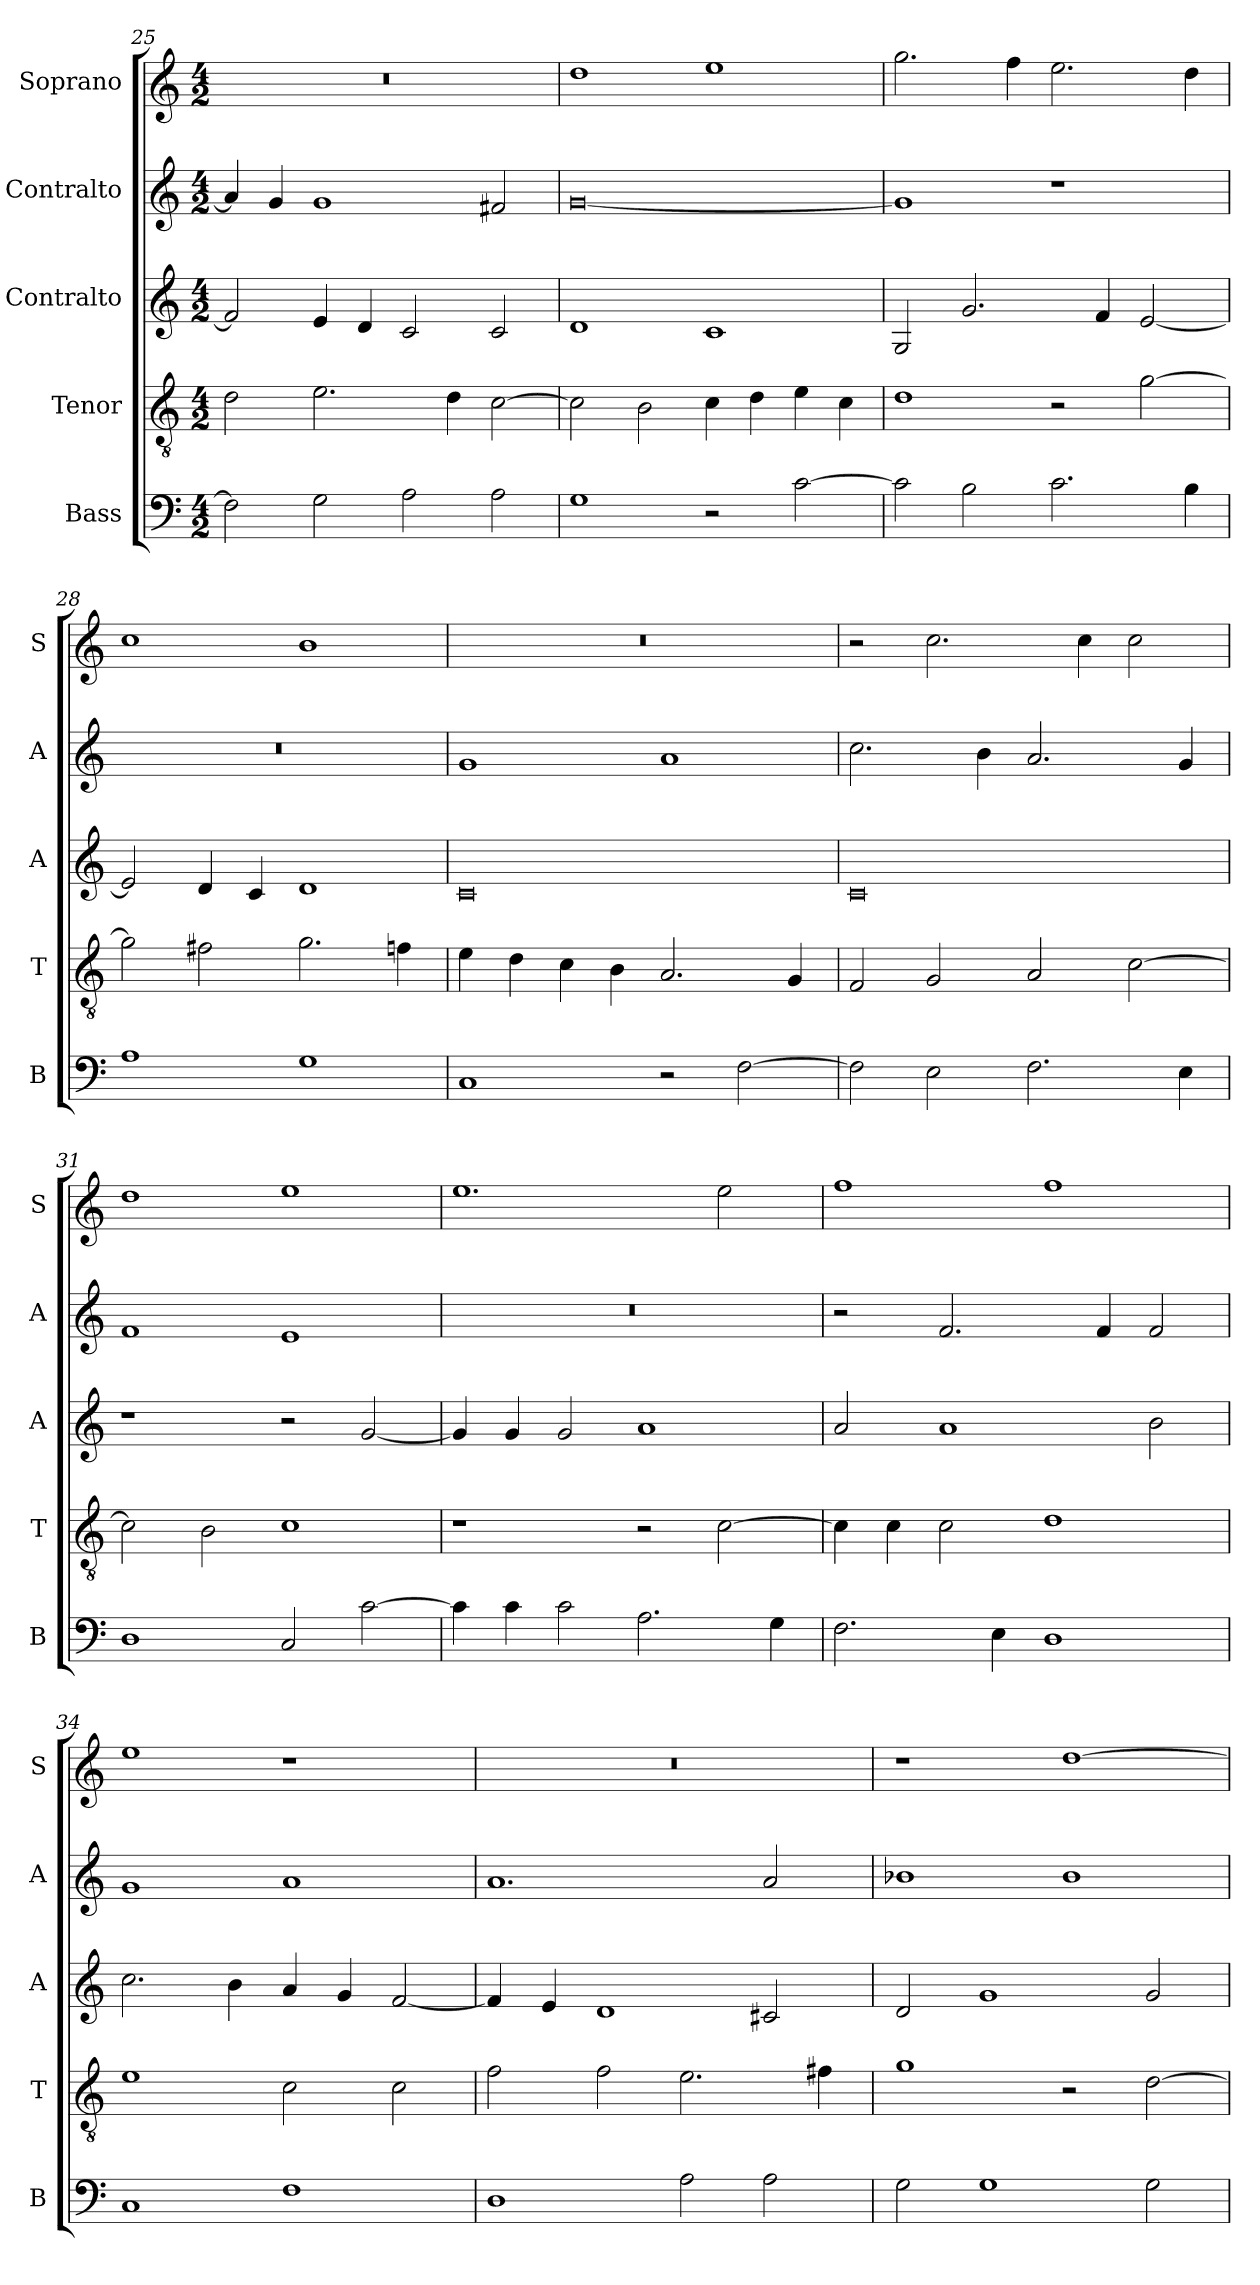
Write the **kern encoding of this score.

**kern	**kern	**kern	**kern	**kern
*part5	*part4	*part3	*part2	*part1
*staff5	*staff4	*staff3	*staff2	*staff1
*I"Bass	*I"Tenor	*I"Contralto	*I"Contralto	*I"Soprano
*I'B	*I'T	*I'A	*I'A	*I'S
*clefF4	*clefGv2	*clefG2	*clefG2	*clefG2
*k[]	*k[]	*k[]	*k[]	*k[]
*G:mix	*G:mix	*G:mix	*G:mix	*G:mix
*M4/2	*M4/2	*M4/2	*M4/2	*M4/2
=25	=25	=25	=25	=25
2F]	2d	2f]	4a]	0r
.	.	.	4g	.
2G	2.e	4e	1g	.
.	.	4d	.	.
2A	.	2c	.	.
.	4d	.	.	.
2A	[2c	2c	2f#X	.
=26	=26	=26	=26	=26
1G	2c]	1d	[0g	1dd
.	2B	.	.	.
2r	4c	1c	.	1ee
.	4d	.	.	.
[2c	4e	.	.	.
.	4c	.	.	.
=27	=27	=27	=27	=27
2c]	1d	2G	1g]	2.gg
2B	.	2.g	.	.
.	.	.	.	4ff
2.c	2r	.	1r	2.ee
.	.	4f	.	.
.	[2g	[2e	.	.
4B	.	.	.	4dd
=28	=28	=28	=28	=28
1A	2g]	2e]	0r	1cc
.	2f#X	4d	.	.
.	.	4c	.	.
1G	2.g	1d	.	1b
.	4fn	.	.	.
=29	=29	=29	=29	=29
1C	4e	0c	1g	0r
.	4d	.	.	.
.	4c	.	.	.
.	4B	.	.	.
2r	2.A	.	1a	.
[2F	.	.	.	.
.	4G	.	.	.
=30	=30	=30	=30	=30
2F]	2F	0c	2.cc	2r
2E	2G	.	.	2.cc
.	.	.	4b	.
2.F	2A	.	2.a	.
.	.	.	.	4cc
.	[2c	.	.	2cc
4E	.	.	4g	.
=31	=31	=31	=31	=31
1D	2c]	1r	1f	1dd
.	2B	.	.	.
2C	1c	2r	1e	1ee
[2c	.	[2g	.	.
=32	=32	=32	=32	=32
4c]	1r	4g]	0r	1.ee
4c	.	4g	.	.
2c	.	2g	.	.
2.A	2r	1a	.	.
.	[2c	.	.	2ee
4G	.	.	.	.
=33	=33	=33	=33	=33
2.F	4c]	2a	2r	1ff
.	4c	.	.	.
.	2c	1a	2.f	.
4E	.	.	.	.
1D	1d	.	.	1ff
.	.	.	4f	.
.	.	2b	2f	.
=34	=34	=34	=34	=34
1C	1e	2.cc	1g	1ee
.	.	4b	.	.
1F	2c	4a	1a	1r
.	.	4g	.	.
.	2c	[2f	.	.
=35	=35	=35	=35	=35
1D	2f	4f]	1.a	0r
.	.	4e	.	.
.	2f	1d	.	.
2A	2.e	.	.	.
2A	.	2c#X	2a	.
.	4f#X	.	.	.
=36	=36	=36	=36	=36
2G	1g	2d	1b-X	1r
1G	.	1g	.	.
.	2r	.	1b-	[1dd
2G	[2d	2g	.	.
=	=	=	=	=
*-	*-	*-	*-	*-
